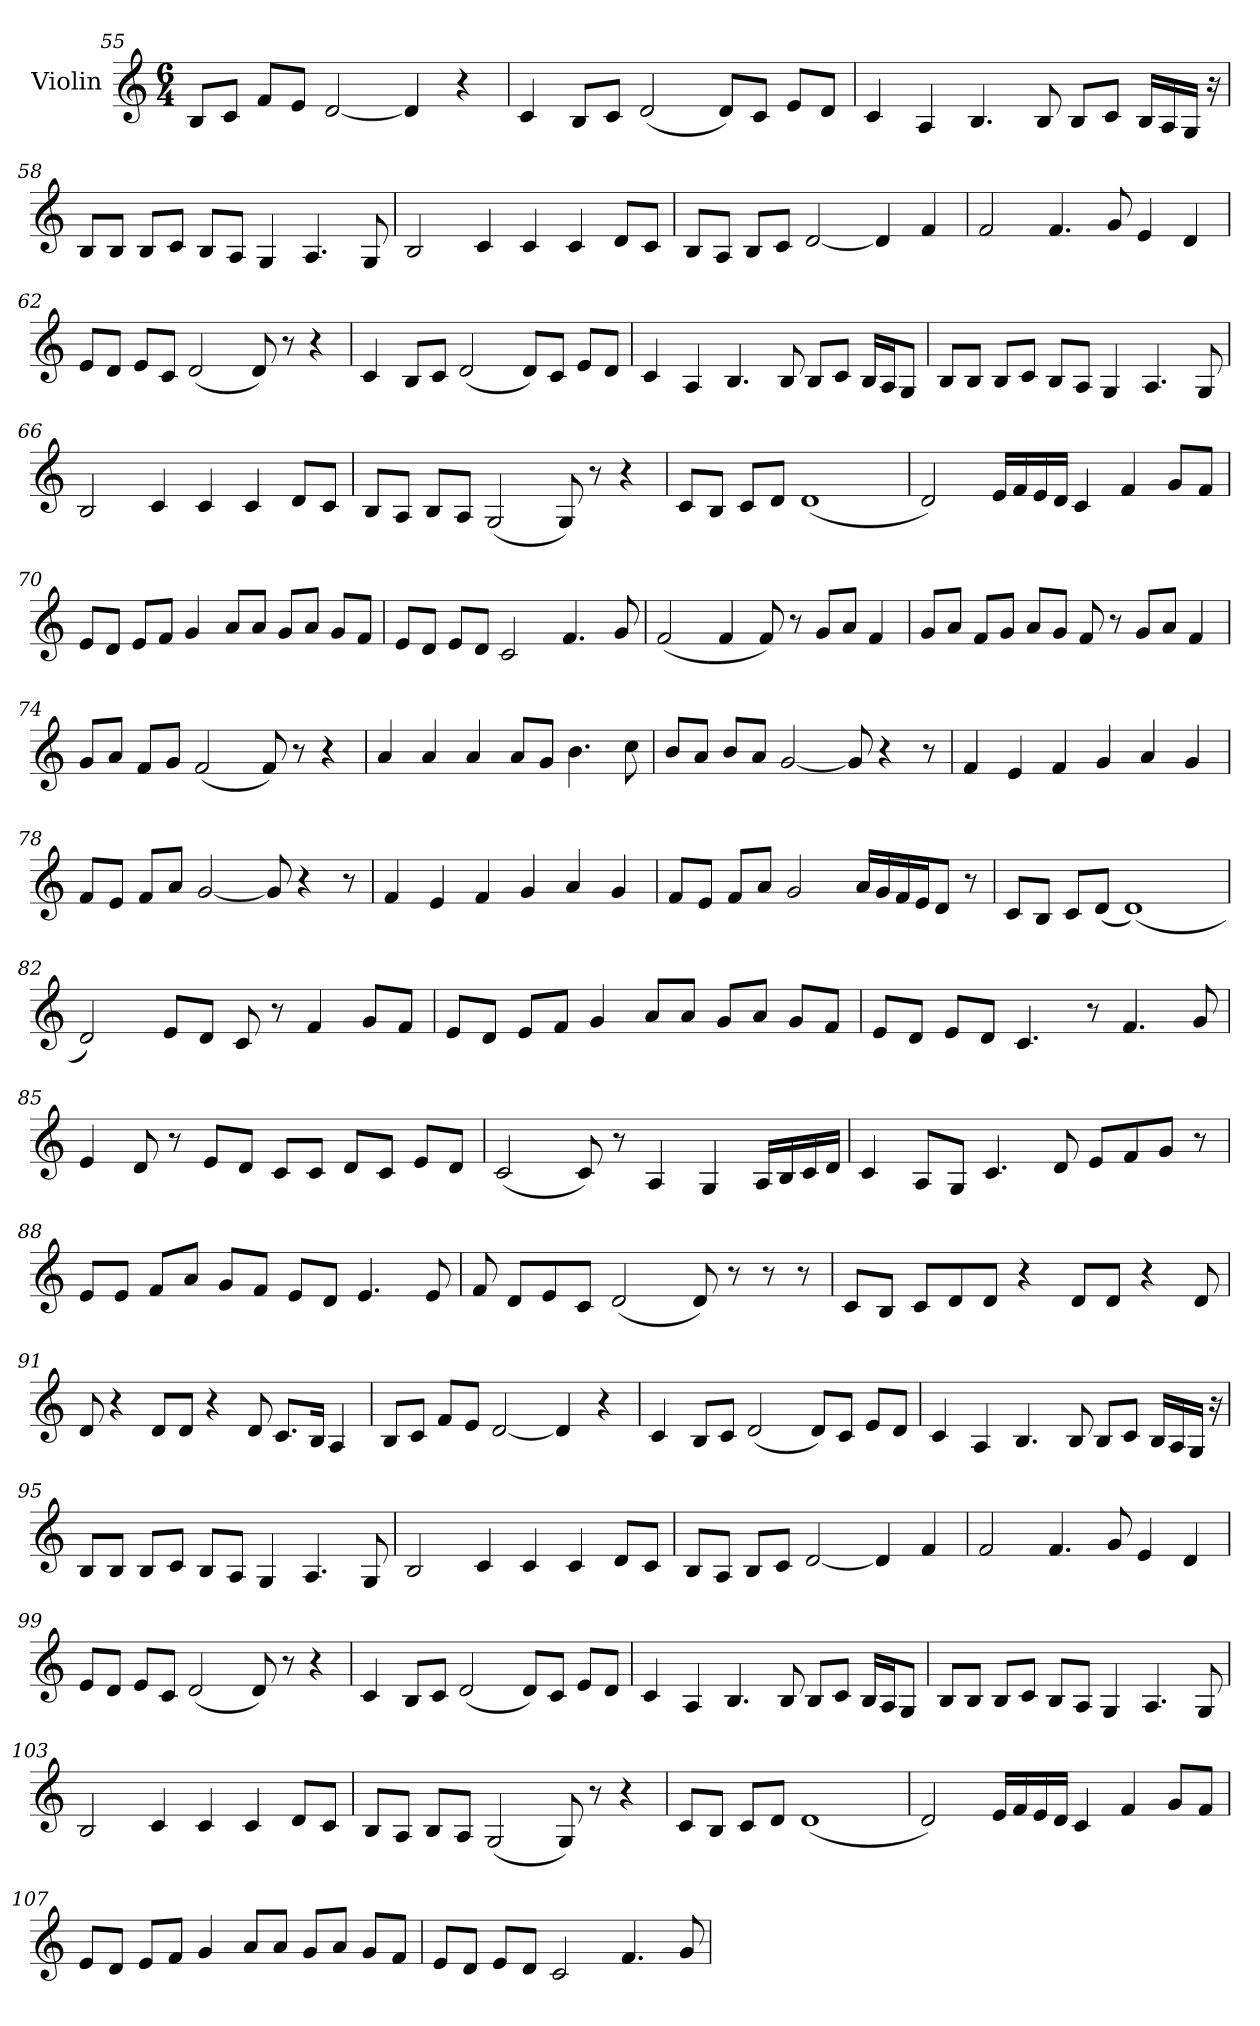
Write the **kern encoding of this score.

**kern
*part1
*staff1
*I"Violin
*clefG2
*k[]
*M6/4
=55
8B/L
8c/J
8f/L
8e/J
[2d/
4d/]
4r
!!LO:LB:g=z
=56
4c/
8B/L
8c/J
(<2d/
8d/L)
8c/J
8e/L
8d/J
!!LO:PB:g=z
=57
4c/
4A/
4.B/
8B/
8B/L
8c/J
16B/LL
16A/
16G/JJ
16r
!!LO:LB:g=z
=58
8B/L
8B/J
8B/L
8c/J
8B/L
8A/J
4G/
4.A/
8G/
!!LO:LB:g=z
=59
2B/
4c/
4c/
4c/
8d/L
8c/J
!!LO:LB:g=z
=60
8B/L
8A/J
8B/L
8c/J
[2d/
4d/]
4f/
!!LO:LB:g=z
=61
2f/
4.f/
8g/
4e/
4d/
!!LO:LB:g=z
=62
8e/L
8d/J
8e/L
8c/J
(<2d/
8d/)
8r
4r
!!LO:LB:g=z
=63
4c/
8B/L
8c/J
(<2d/
8d/L)
8c/J
8e/L
8d/J
!!LO:LB:g=z
=64
4c/
4A/
4.B/
8B/
8B/L
8c/J
16B/LL
16A/J
8G/J
!!LO:PB:g=z
=65
8B/L
8B/J
8B/L
8c/J
8B/L
8A/J
4G/
4.A/
8G/
!!LO:LB:g=z
=66
2B/
4c/
4c/
4c/
8d/L
8c/J
!!LO:LB:g=z
=67
8B/L
8A/J
8B/L
8A/J
(<2G/
8G/)
8r
4r
!!LO:LB:g=z
=68
8c/L
8B/J
8c/L
8d/J
(<1d
!!LO:LB:g=z
=69
2d/)
16e/LL
16f/
16e/
16d/JJ
4c/
4f/
8g/L
8f/J
!!LO:LB:g=z
=70
8e/L
8d/J
8e/L
8f/J
4g/
8a/L
8a/J
8g/L
8a/J
8g/L
8f/J
!!LO:LB:g=z
=71
8e/L
8d/J
8e/L
8d/J
2c/
4.f/
8g/
=72
(<2f/
4f/
8f/)
8r
8g/L
8a/J
4f/
=73
8g/L
8a/J
8f/L
8g/J
8a/L
8g/J
8f/
8r
8g/L
8a/J
4f/
!!LO:LB:g=z
=74
8g/L
8a/J
8f/L
8g/J
(<2f/
8f/)
8r
4r
=75
4a/
4a/
4a/
8a/L
8g/J
4.b\
8cc\
=76
8b/L
8a/J
8b/L
8a/J
[2g/
8g/]
4r
8r
=77
4f/
4e/
4f/
4g/
4a/
4g/
!!LO:PB:g=z
=78
8f/L
8e/J
8f/L
8a/J
[2g/
8g/]
4r
8r
=79
4f/
4e/
4f/
4g/
4a/
4g/
=80
8f/L
8e/J
8f/L
8a/J
2g/
16a/LL
16g/
16f/
16e/J
8d/J
8r
!!LO:LB:g=z
=81
8c/L
8B/J
8c/L
(<8d/J
(<1d)
=82
2d/)
8e/L
8d/J
8c/
8r
4f/
8g/L
8f/J
=83
8e/L
8d/J
8e/L
8f/J
4g/
8a/L
8a/J
8g/L
8a/J
8g/L
8f/J
!!LO:LB:g=z
=84
8e/L
8d/J
8e/L
8d/J
4.c/
8r
4.f/
8g/
=85
4e/
8d/
8r
8e/L
8d/J
8c/L
8c/J
8d/L
8c/J
8e/L
8d/J
=86
(<2c/
8c/)
8r
4A/
4G/
16A/LL
16B/
16c/
16d/JJ
!!LO:LB:g=z
=87
4c/
8A/L
8G/J
4.c/
8d/
8e/L
8f/
8g/J
8r
=88
8e/L
8e/J
8f/L
8a/J
8g/L
8f/J
8e/L
8d/J
4.e/
8e/
=89
8f/
8d/L
8e/
8c/J
(<2d/
8d/)
8r
8r
8r
!!LO:LB:g=z
=90
8c/L
8B/J
8c/L
8d/
8d/J
4r
8d/L
8d/J
4r
8d/
=91
8d/
4r
8d/L
8d/J
4r
8d/
8.c/L
16B/Jk
4A/
=92
8B/L
8c/J
8f/L
8e/J
[2d/
4d/]
4r
!!LO:LB:g=z
=93
4c/
8B/L
8c/J
(<2d/
8d/L)
8c/J
8e/L
8d/J
!!LO:LB:g=z
=94
4c/
4A/
4.B/
8B/
8B/L
8c/J
16B/LL
16A/
16G/JJ
16r
!!LO:LB:g=z
=95
8B/L
8B/J
8B/L
8c/J
8B/L
8A/J
4G/
4.A/
8G/
!!LO:PB:g=z
=96
2B/
4c/
4c/
4c/
8d/L
8c/J
!!LO:LB:g=z
=97
8B/L
8A/J
8B/L
8c/J
[2d/
4d/]
4f/
!!LO:LB:g=z
=98
2f/
4.f/
8g/
4e/
4d/
!!LO:LB:g=z
=99
8e/L
8d/J
8e/L
8c/J
(<2d/
8d/)
8r
4r
!!LO:LB:g=z
=100
4c/
8B/L
8c/J
(<2d/
8d/L)
8c/J
8e/L
8d/J
!!LO:LB:g=z
=101
4c/
4A/
4.B/
8B/
8B/L
8c/J
16B/LL
16A/J
8G/J
!!LO:LB:g=z
=102
8B/L
8B/J
8B/L
8c/J
8B/L
8A/J
4G/
4.A/
8G/
!!LO:LB:g=z
=103
2B/
4c/
4c/
4c/
8d/L
8c/J
!!LO:PB:g=z
=104
8B/L
8A/J
8B/L
8A/J
(<2G/
8G/)
8r
4r
!!LO:LB:g=z
=105
8c/L
8B/J
8c/L
8d/J
(<1d
!!LO:LB:g=z
=106
2d/)
16e/LL
16f/
16e/
16d/JJ
4c/
4f/
8g/L
8f/J
!!LO:LB:g=z
=107
8e/L
8d/J
8e/L
8f/J
4g/
8a/L
8a/J
8g/L
8a/J
8g/L
8f/J
!!LO:LB:g=z
=108
8e/L
8d/J
8e/L
8d/J
2c/
4.f/
8g/
=
*-
